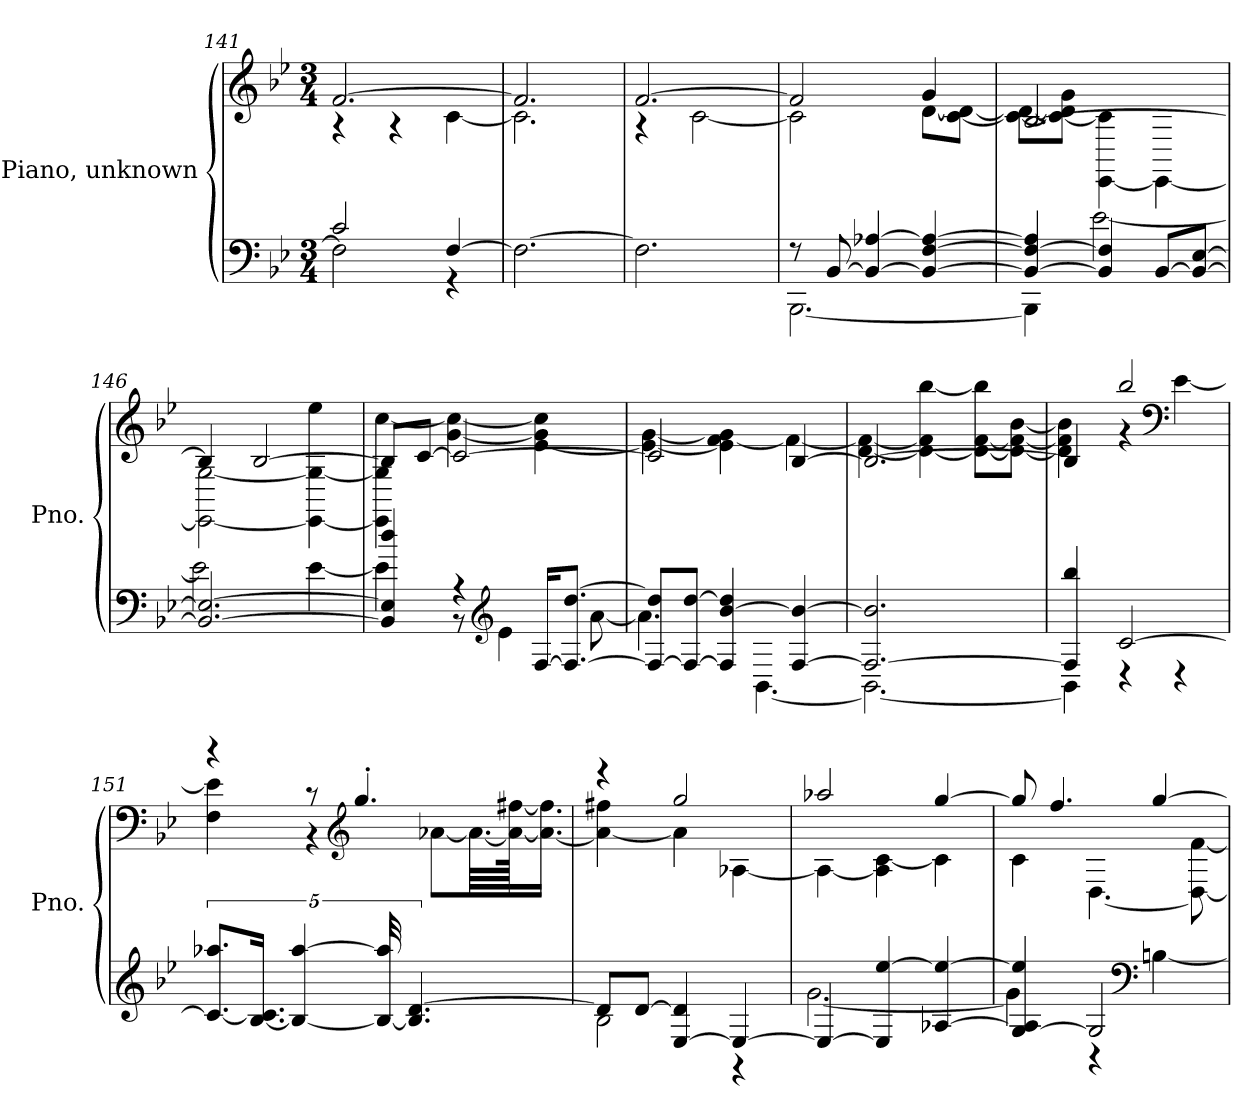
**kern	**kern
*part1	*part1
*staff2	*staff1
*I"Piano, unknown	*
*I'Pno.	*
*clefF4	*clefG2
*k[b-e-]	*k[b-e-]
*M3/4	*M3/4
=141	=141
*^	*^
2c/	2F\]	[2.f/	4r
.	.	.	4r
[4F/	4r	.	[4c\
*v	*v	*	*
=142	=142	=142
2.F\_	2.f/]	2.c\]
=143	=143	=143
2.F\]	[2.f/	4r
.	.	[2c\
!!LO:LB:g=z	!!
=144	=144	=144
*^	*	*
8r	[2.BBB-\	2f/]	2c\]
[8BB-/	.	.	.
4BB-/_ [4A-X/	.	.	.
4BB-/_ [4F/ 4A-/_	.	4g/	[8d\L
.	.	.	[8c\ 8d\_J
=145	=145	=145	=145
4BB-/_ 4F/_ 4A-/]	4BBB-\]	[2.B-/	8c\_ 8d\_L
.	.	.	8c\_ 8d\] 8g\J
4BB-/] 4F/]	[2e-\	.	[4EE-\ 4c\]
[8BB-/L	.	.	4EE-\_
8BB-/_ [8E-/J	.	.	.
=146	=146	=146	=146
2.BB-/_ 2.E-/_	2e-\]	4B-/]	2EE-\_ [2G\
.	.	[2B-/	.
.	[4e-\	.	4EE-\_ 4G\_ 4ee-\
=147	=147	=147	=147
4BB-/] 4E-/] 4dd/	4e-\]	8B-/L]	4EE-\] 4G\] [4cc\
.	.	[8c/J	.
4r	8r	2c/_	[4g\ 4cc\_
*clefG2	*	*	*
.	4e-\	.	.
[16F/KL	.	.	[4e-\ 4g\] 4cc\]
8.F/_ [8.dd/J	.	.	.
.	[8a\	.	.
=148	=148	=148	=148
8F/_ 8dd/]L	4.a\]	2c/]	4e-\_ [4g\
8F/_ [8dd/J	.	.	.
4F/] [4b-/ 4dd/]	.	.	4e-\] [4f\ 4g\]
.	[4.BB-\	.	.
[4F/ 4b-/_	.	[4B-/	4f\_
!!LO:PB:g=z	!!
=149	=149	=149	=149
2.F/_ 2.b-/]	2.BB-\_	2.B-/_	[4d\ 4f\_
.	.	.	4d\_ 4f\] [4bb-\
.	.	.	8d\_ [8f\ 8bb-\]L
.	.	.	8d\_ 8f\_ [8b-\J
=150	=150	=150	=150
4F/] 4bb-/	4BB-\]	4B-/]	4d\] 4f\] 4b-\]
[2c/	4r	2bb-/	4r
*	*	*clefF4	*
.	4r	.	[4e-\
*v	*v	*	*
=151	=151	=151
10.c/_ 10.aa-X/L	4r	4F\ 4e-\]
[20.B-/ 20.c/]Jk	.	.
5B-/_ [5aa-/	.	.
.	8r	4r
*	*clefG2	*
.	4.gg'/	.
40B-/_ 40aa-/]	.	.
5.B-/] [5.d/	.	.
.	.	[8a-X\L
.	.	64.a-\LLL_
.	.	128a-\_ [128ff#X\JJK
.	.	16.a-\_ 16.ff#\]JJ
=152	=152	=152
*^	*	*
8d/L]	2B-\	4r	4a-\_ 4ff#X\
[8d/J	.	.	.
[4E-/ 4d/]	.	2gg/	4a-\]
4E-/_	4r	.	[4A-X\
!!LO:LB:g=z	!!
=153	=153	=153	=153
4E-/_	[2.g\	2aa-X/	4A-\_
4E-/] [4ee-/	.	.	4A-\] [4c\
[4A-X/ 4ee-/_	.	[4gg/	4c\]
=154	=154	=154	=154
[4G/ 4A-/] 4ee-/]	4g\]	8gg/]	4c\
.	.	4.ff/	.
2G/]	4r	.	[4.D\
*clefF4	*	*	*
.	[4Bn\	[4gg/	.
.	.	.	8D\_ [8f\
*v	*v	*	*
*	*v	*v
=	=
*-	*-
